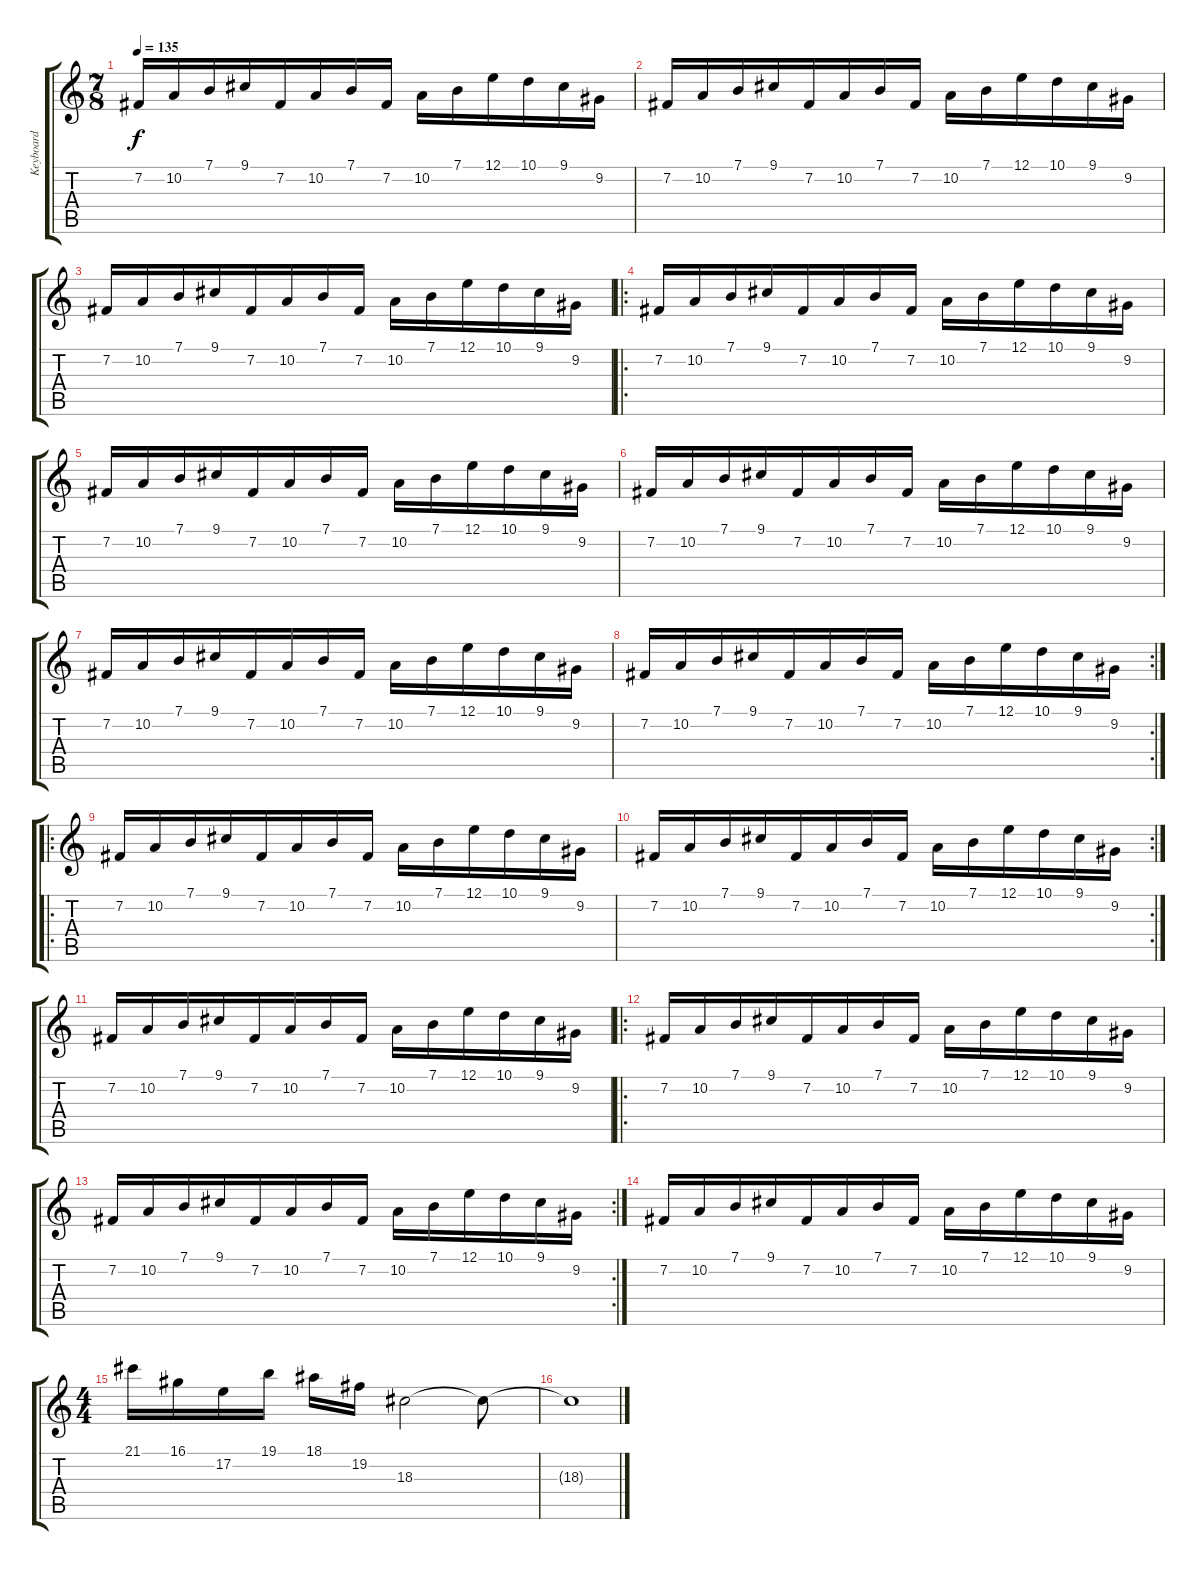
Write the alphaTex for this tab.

\track ("Keyboard" "Keyboard") {instrument fx7echoes}
\staff {score tabs}
\tuning (E4 B3 G3 D3 A2 E2) {hide}
\ts (7 8)
\tempo 135
\clef g2
\ks c
7.2.16{dy f} 10.2.16 7.1.16 9.1.16 7.2.16 10.2.16 7.1.16 7.2.16 10.2.16 7.1.16 12.1.16 10.1.16 9.1.16 9.2.16 |
7.2.16 10.2.16 7.1.16 9.1.16 7.2.16 10.2.16 7.1.16 7.2.16 10.2.16 7.1.16 12.1.16 10.1.16 9.1.16 9.2.16 |
7.2.16{volume 13 instrument electricgrandpiano} 10.2.16 7.1.16 9.1.16 7.2.16 10.2.16 7.1.16 7.2.16 10.2.16 7.1.16 12.1.16 10.1.16 9.1.16 9.2.16 |
\ro
7.2.16{volume 13 instrument electricgrandpiano} 10.2.16 7.1.16 9.1.16 7.2.16 10.2.16 7.1.16 7.2.16 10.2.16 7.1.16 12.1.16 10.1.16 9.1.16 9.2.16 |
7.2.16 10.2.16 7.1.16 9.1.16 7.2.16 10.2.16 7.1.16 7.2.16 10.2.16 7.1.16 12.1.16 10.1.16 9.1.16 9.2.16 |
7.2.16 10.2.16 7.1.16 9.1.16 7.2.16 10.2.16 7.1.16 7.2.16 10.2.16 7.1.16 12.1.16 10.1.16 9.1.16 9.2.16 |
7.2.16 10.2.16 7.1.16 9.1.16 7.2.16 10.2.16 7.1.16 7.2.16 10.2.16 7.1.16 12.1.16 10.1.16 9.1.16 9.2.16 |
\rc 2
7.2.16{volume 13 instrument electricgrandpiano} 10.2.16 7.1.16 9.1.16 7.2.16 10.2.16 7.1.16 7.2.16 10.2.16 7.1.16 12.1.16 10.1.16 9.1.16 9.2.16 |
\ro
7.2.16 10.2.16 7.1.16 9.1.16 7.2.16 10.2.16 7.1.16 7.2.16 10.2.16 7.1.16 12.1.16 10.1.16 9.1.16 9.2.16 |
\rc 2
7.2.16 10.2.16 7.1.16 9.1.16 7.2.16 10.2.16 7.1.16 7.2.16 10.2.16 7.1.16 12.1.16 10.1.16 9.1.16 9.2.16 |
7.2.16{volume 13 instrument electricgrandpiano} 10.2.16 7.1.16 9.1.16 7.2.16 10.2.16 7.1.16 7.2.16 10.2.16 7.1.16 12.1.16 10.1.16 9.1.16 9.2.16 |
\ro
7.2.16 10.2.16 7.1.16 9.1.16 7.2.16 10.2.16 7.1.16 7.2.16 10.2.16 7.1.16 12.1.16 10.1.16 9.1.16 9.2.16 |
\rc 2
7.2.16 10.2.16 7.1.16 9.1.16 7.2.16 10.2.16 7.1.16 7.2.16 10.2.16 7.1.16 12.1.16 10.1.16 9.1.16 9.2.16 |
7.2.16{volume 13 instrument electricgrandpiano} 10.2.16 7.1.16 9.1.16 7.2.16 10.2.16 7.1.16 7.2.16 10.2.16 7.1.16 12.1.16 10.1.16 9.1.16 9.2.16 |
\ts (4 4)
21.1.16{volume 13 instrument electricgrandpiano} 16.1.16 17.2.16 19.1.16 18.1.16 19.2.16 18.3.2 18.3{t}.8 |
18.3{t}.1
